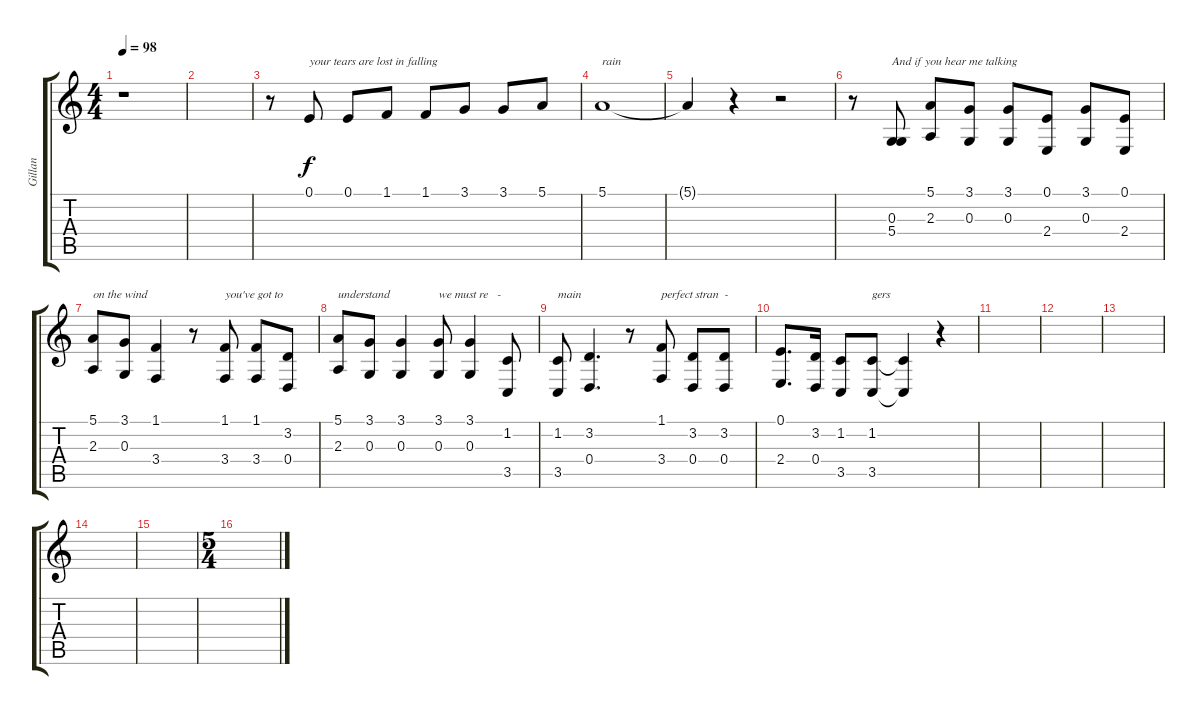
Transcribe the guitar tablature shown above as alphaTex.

\track ("Gillan" "Gillan") {instrument violin}
\staff {score tabs}
\tuning (E4 B3 G3 D3 A2 E2) {hide}
\ts (4 4)
\tempo 98
\clef g2
\ks c
r.1{dy f} |
|
r.8 0.1.8{txt "your tears are lost in falling"} 0.1.8 1.1.8 1.1.8 3.1.8 3.1.8 5.1.8 |
5.1.1{txt "rain"} |
5.1{t}.4 r.4 r.2 |
r.8 (0.3 5.4).8{txt "And if you hear me talking"} (5.1 2.3).8 (3.1 0.3).8 (3.1 0.3).8 (0.1 2.4).8 (3.1 0.3).8 (0.1 2.4).8 |
(5.1 2.3).8{txt "on the wind"} (3.1 0.3).8 (1.1 3.4).4 r.8 (1.1 3.4).8{txt "you've got to"} (1.1 3.4).8 (3.2 0.4).8 |
(5.1 2.3).8{txt "understand"} (3.1 0.3).8 (3.1 0.3).4 (3.1 0.3).8{txt "we must re   -"} (3.1 0.3).4 (1.2 3.5).8 |
(1.2 3.5).8{txt "main"} (3.2 0.4).4{d} r.8 (1.1 3.4).8{txt "perfect stran  -"} (3.2 0.4).8 (3.2 0.4).8 |
(0.1 2.4).8{d} (3.2 0.4).16 (1.2 3.5).8 (1.2 3.5).8{txt "gers"} (1.2{t} 3.5{t}).4 r.4 |
|
|
|
|
|
\ts (5 4)
